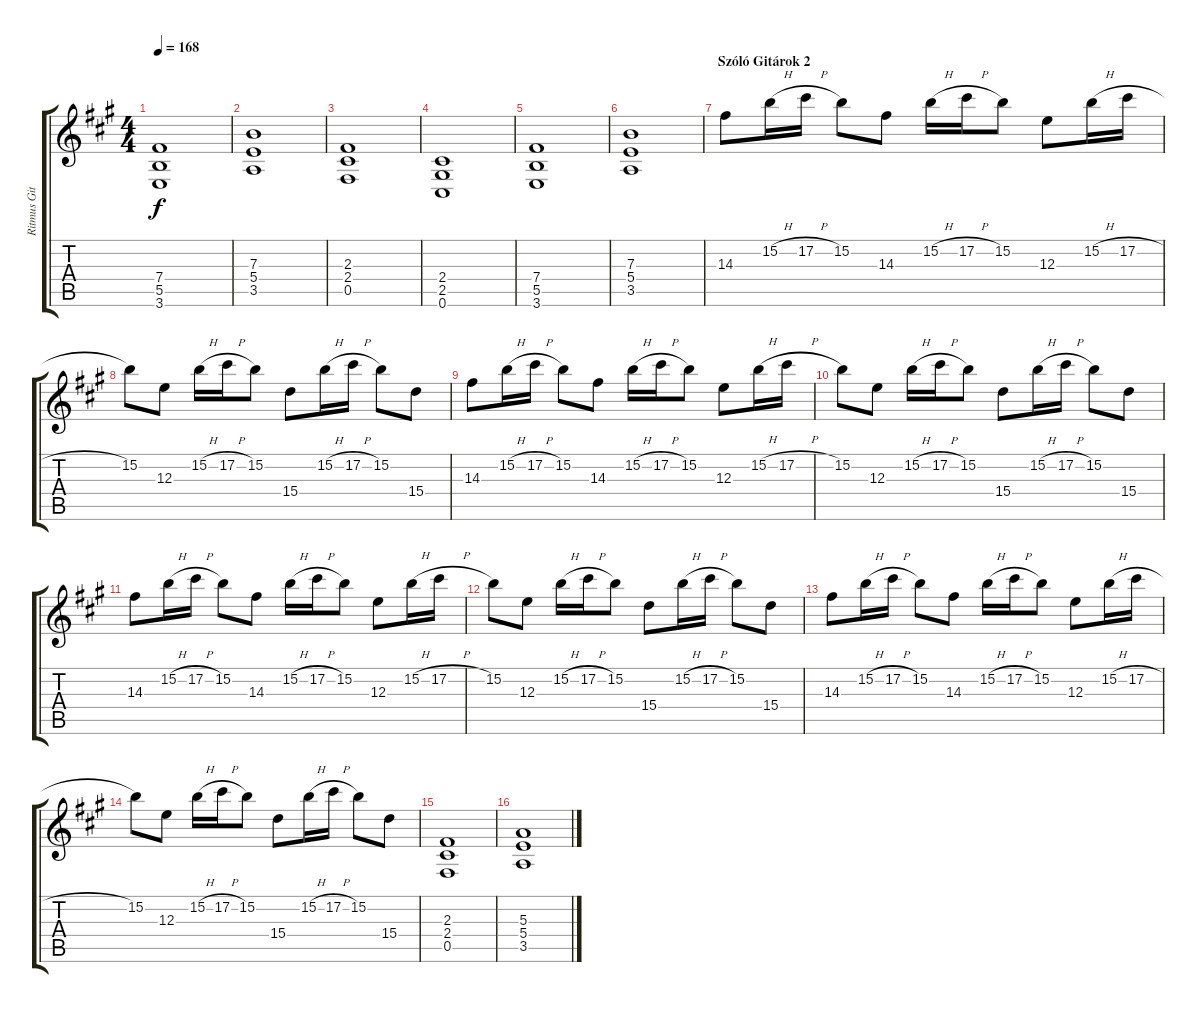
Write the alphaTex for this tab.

\track ("Ritmus Gitár 1" "Ritmus Git") {instrument distortionguitar}
\staff {score tabs}
\tuning (Db4 Ab3 E3 B2 Gb2 Db2) {hide}
\ts (4 4)
\tempo 168
\clef g2
\ks f#minor
(7.4 5.5 3.6).1{dy f} |
(7.3 5.4 3.5).1 |
(2.3 2.4 0.5).1 |
(2.4 2.5 0.6).1 |
(7.4 5.5 3.6).1 |
(7.3 5.4 3.5).1 |
\section ("" "Szóló Gitárok 2")
14.3.8 15.2{h}.16 17.2{h}.16 15.2.8 14.3.8 15.2{h}.16 17.2{h}.16 15.2.8 12.3.8 15.2{h}.16 17.2{h}.16 |
15.2.8 12.3.8 15.2{h}.16 17.2{h}.16 15.2.8 15.4.8 15.2{h}.16 17.2{h}.16 15.2.8 15.4.8 |
14.3.8 15.2{h}.16 17.2{h}.16 15.2.8 14.3.8 15.2{h}.16 17.2{h}.16 15.2.8 12.3.8 15.2{h}.16 17.2{h}.16 |
15.2.8 12.3.8 15.2{h}.16 17.2{h}.16 15.2.8 15.4.8 15.2{h}.16 17.2{h}.16 15.2.8 15.4.8 |
14.3.8 15.2{h}.16 17.2{h}.16 15.2.8 14.3.8 15.2{h}.16 17.2{h}.16 15.2.8 12.3.8 15.2{h}.16 17.2{h}.16 |
15.2.8 12.3.8 15.2{h}.16 17.2{h}.16 15.2.8 15.4.8 15.2{h}.16 17.2{h}.16 15.2.8 15.4.8 |
14.3.8 15.2{h}.16 17.2{h}.16 15.2.8 14.3.8 15.2{h}.16 17.2{h}.16 15.2.8 12.3.8 15.2{h}.16 17.2{h}.16 |
15.2.8 12.3.8 15.2{h}.16 17.2{h}.16 15.2.8 15.4.8 15.2{h}.16 17.2{h}.16 15.2.8 15.4.8 |
(2.3 2.4 0.5).1 |
(5.3 5.4 3.5).1
